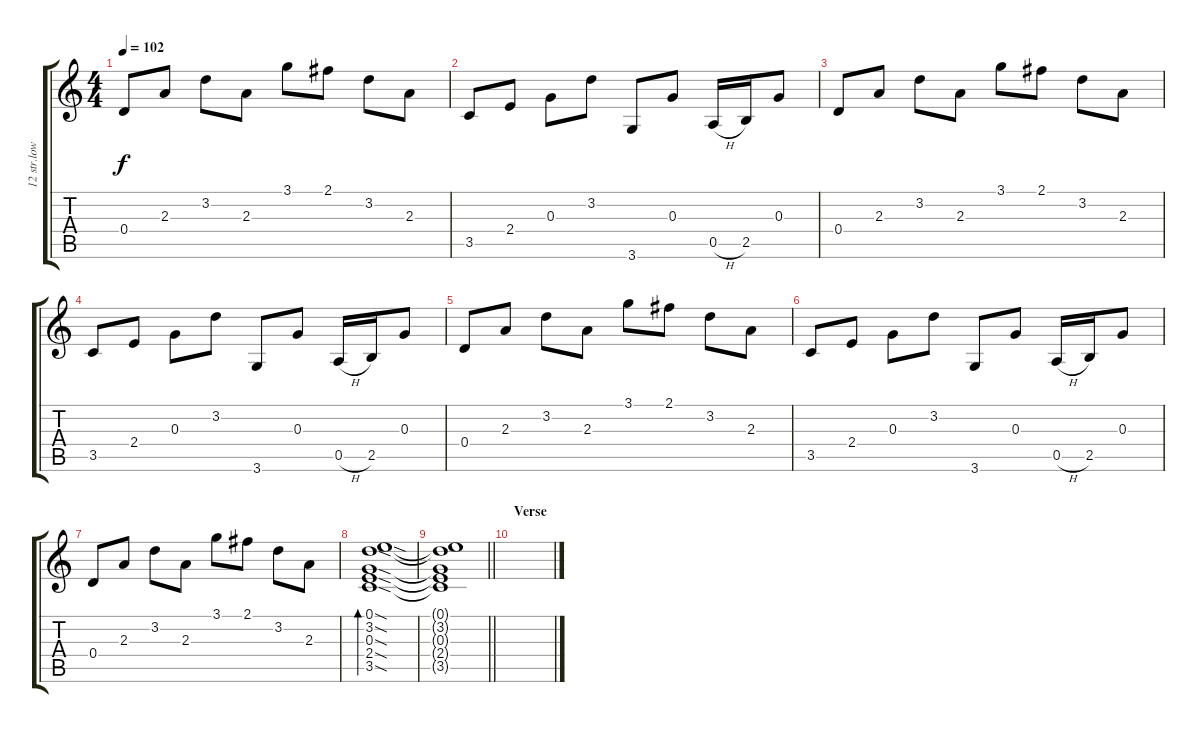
\track ("12 str.low" "12 str.low") {instrument electricguitarclean}
\staff {score tabs}
\tuning (E4 B3 G3 D3 A2 E2) {hide}
\ts (4 4)
\tempo 102
\clef g2
\ks c
0.4.8{dy f} 2.3.8 3.2.8 2.3.8 3.1.8 2.1.8 3.2.8 2.3.8 |
3.5.8 2.4.8 0.3.8 3.2.8 3.6.8 0.3.8 0.5{h}.16 2.5.16 0.3.8 |
0.4.8 2.3.8 3.2.8 2.3.8 3.1.8 2.1.8 3.2.8 2.3.8 |
3.5.8 2.4.8 0.3.8 3.2.8 3.6.8 0.3.8 0.5{h}.16 2.5.16 0.3.8 |
0.4.8 2.3.8 3.2.8 2.3.8 3.1.8 2.1.8 3.2.8 2.3.8 |
3.5.8 2.4.8 0.3.8 3.2.8 3.6.8 0.3.8 0.5{h}.16 2.5.16 0.3.8 |
0.4.8 2.3.8 3.2.8 2.3.8 3.1.8 2.1.8 3.2.8 2.3.8 |
(0.1{sod} 3.2{sod} 0.3{sod} 2.4{sod} 3.5{sod}).1{bd 240} |
\barLineRight lightlight
(0.1{t} 3.2{t} 0.3{t} 2.4{t} 3.5{t}).1 |
\section ("" "Verse")
